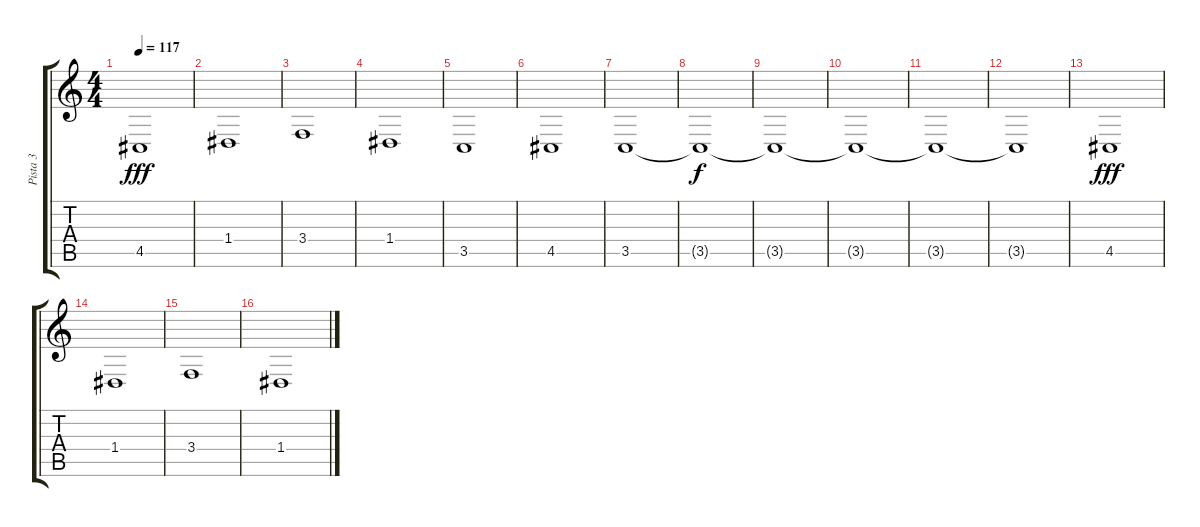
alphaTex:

\track ("Pista 3" "Pista 3") {instrument celesta}
\staff {score tabs}
\tuning (E4 B3 G3 D3 A2 E2) {hide}
\ts (4 4)
\tempo 117
\clef g2
\ks c
4.5.1{dy fff} |
1.4.1 |
3.4.1 |
1.4.1 |
3.5.1 |
4.5.1 |
3.5.1 |
3.5{t}.1{dy f} |
3.5{t}.1 |
3.5{t}.1 |
3.5{t}.1 |
3.5{t}.1 |
4.5.1{dy fff} |
1.4.1 |
3.4.1 |
1.4.1
